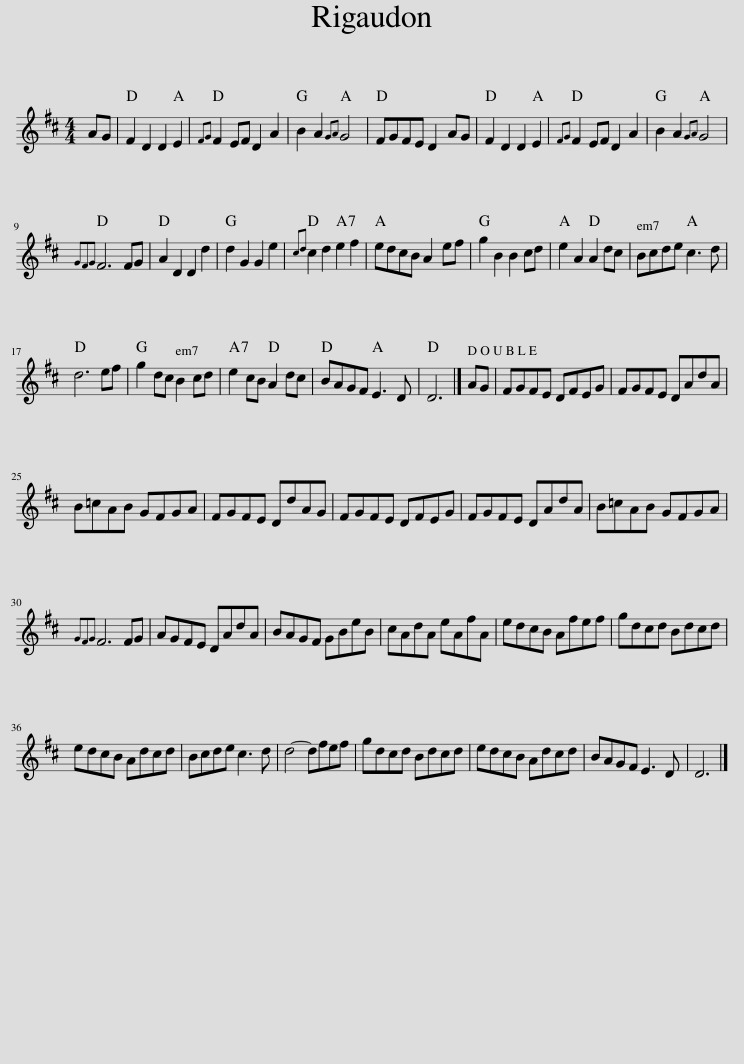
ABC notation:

X:1
L:1/8
M:4/4
I:linebreak $
K:D
V:1 treble
V:1
 AG | F2 D2 D2 E2 |{FG} F2 EF D2 A2 | B2 A2{GA} G4 | FGFE D2 AG | %5
 F2 D2 D2 E2 |{FG} F2 EF D2 A2 | B2 A2{GA} G4 |${GFG} F6 FG | A2 D2 D2 d2 | %10
 d2 G2 G2 e2 |{cd} c2 d2 e2 f2 | edcB A2 ef | g2 B2 B2 cd | e2 A2 A2 dc | %15
 Bcde c3 d |$ d6 ef | g2 dc B2 cd | e2 cB A2 dc | BAGF E3 D | %20
 D6 |] AG | FGFE DFEG | FGFE DAdA |$ B=cAB GFGA | %25
 FGFE DdAG | FGFE DFEG | FGFE DAdA | B=cAB GFGA |${GFG} F6 FG | %30
 AGFE DAdA | BAGF GBeB | cAdA eAfA | edcB Afef | gdcd Bdcd |$ %35
 edcB Adcd | Bcde c3 d | d4- dfef | gdcd Bdcd | edcB Adcd | %40
 BAGF E3 D | D6 |] %42
